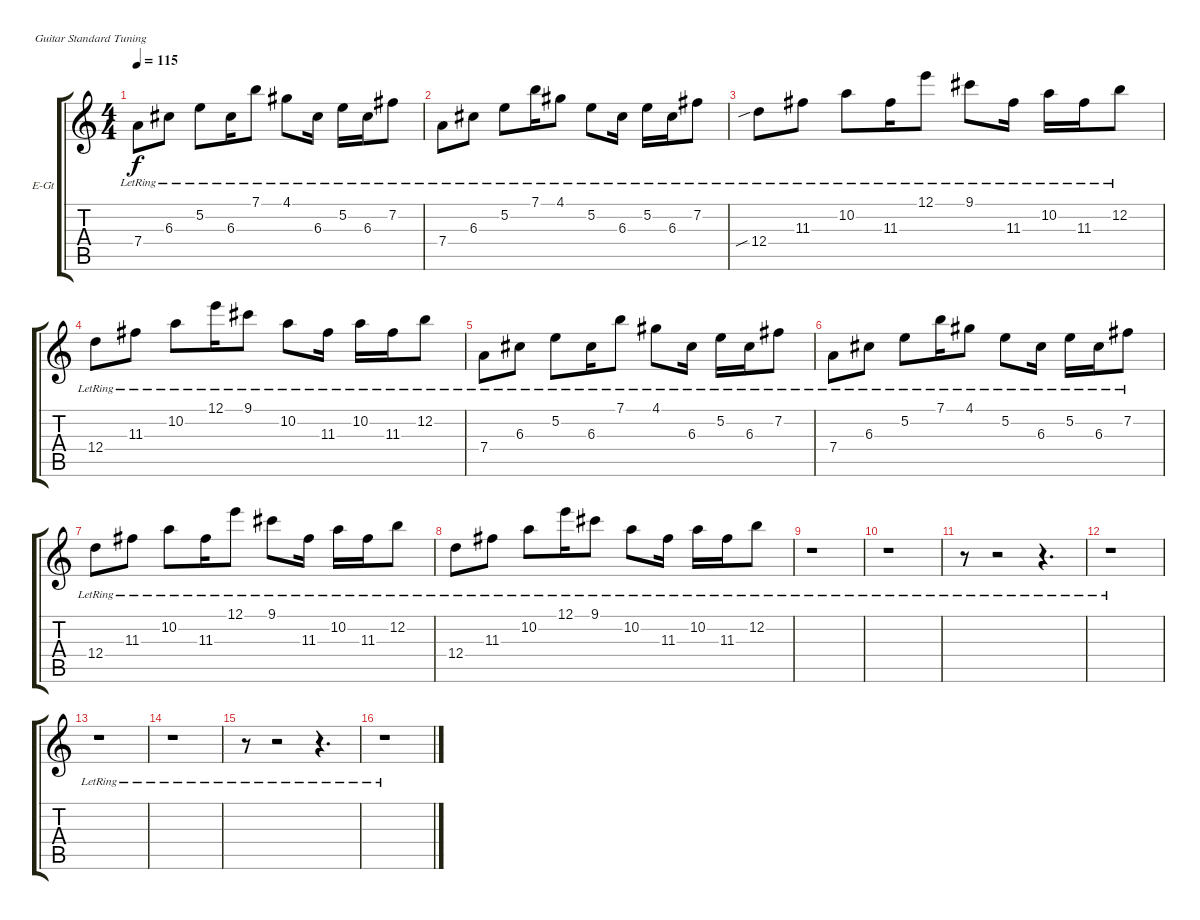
\bracketExtendMode groupsimilarinstruments
\firstSystemTrackNameOrientation horizontal
\otherSystemsTrackNameOrientation horizontal
\track ("Track 1" "E-Gt") {instrument electricguitarmuted}
\staff {score tabs}
\tuning (E4 B3 G3 D3 A2 E2)
\ts (4 4)
\tempo 115
\clef g2
\ks c
7.4{lr}.8{dy f instrument electricguitarmuted} 6.3{lr}.8 5.2{lr}.8 6.3{lr}.16 7.1{lr}.8 4.1{lr}.8 6.3{lr}.16 5.2{lr}.16 6.3{lr}.16 7.2{lr}.8 |
7.4{lr}.8 6.3{lr}.8 5.2{lr}.8 7.1{lr}.16 4.1{lr}.8 5.2{lr}.8 6.3{lr}.16 5.2{lr}.16 6.3{lr}.16 7.2{lr}.8 |
12.4{sib lr}.8 11.3{lr}.8 10.2{lr}.8 11.3{lr}.16 12.1{lr}.8 9.1{lr}.8 11.3{lr}.16 10.2{lr}.16 11.3{lr}.16 12.2{lr}.8 |
12.4{lr}.8 11.3{lr}.8 10.2{lr}.8 12.1{lr}.16 9.1{lr}.8 10.2{lr}.8 11.3{lr}.16 10.2{lr}.16 11.3{lr}.16 12.2{lr}.8 |
7.4{lr}.8 6.3{lr}.8 5.2{lr}.8 6.3{lr}.16 7.1{lr}.8 4.1{lr}.8 6.3{lr}.16 5.2{lr}.16 6.3{lr}.16 7.2{lr}.8 |
7.4{lr}.8 6.3{lr}.8 5.2{lr}.8 7.1{lr}.16 4.1{lr}.8 5.2{lr}.8 6.3{lr}.16 5.2{lr}.16 6.3{lr}.16 7.2{lr}.8 |
12.4{lr}.8 11.3{lr}.8 10.2{lr}.8 11.3{lr}.16 12.1{lr}.8 9.1{lr}.8 11.3{lr}.16 10.2{lr}.16 11.3{lr}.16 12.2{lr}.8 |
12.4{lr}.8 11.3{lr}.8 10.2{lr}.8 12.1{lr}.16 9.1{lr}.8 10.2{lr}.8 11.3{lr}.16 10.2{lr}.16 11.3{lr}.16 12.2{lr}.8 |
r.1 |
r.1 |
r.8 r.2 r.4{d} |
r.1 |
r.1 |
r.1 |
r.8 r.2 r.4{d} |
r.1
